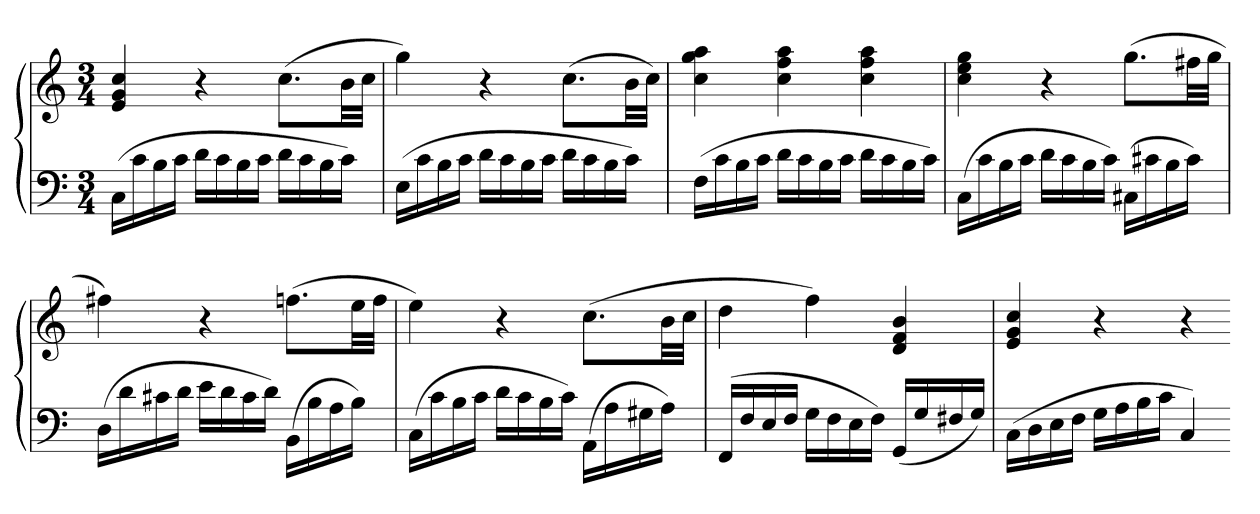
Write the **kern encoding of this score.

**kern	**kern
*part1	*part1
*staff2	*staff1
*M3/4	*M3/4
=	=
(16CLL	4e 4g 4cc
16c	.
16B	.
16cJJ	.
16dLL	4r
16c	.
16B	.
16cJJ	.
16dLL	(8.ccL
16c	.
16B	.
16cJJ)	32bLL
.	32ccJJJ
=	=
(16ELL	4gg)
16c	.
16B	.
16cJJ	.
16dLL	4r
16c	.
16B	.
16cJJ	.
16dLL	(8.ccL
16c	.
16B	.
16cJJ)	32bLL
.	32ccJJJ)
=	=
(16FLL	4cc 4gg 4aa
16c	.
16B	.
16cJJ	.
16dLL	4cc 4ff 4aa
16c	.
16B	.
16cJJ	.
16dLL	4cc 4ff 4aa
16c	.
16B	.
16cJJ)	.
=	=
(16CLL	4cc 4ee 4gg
16c	.
16B	.
16cJJ	.
16dLL	4r
16c	.
16B	.
16cJJ)	.
(16C#XLL	(8.ggL
16c#X	.
16B	.
16c#JJ)	32ff#XLL
.	32ggJJJ
=	=
(16DLL	4ff#X)
16d	.
16c#X	.
16dJJ	.
16eLL	4r
16d	.
16c#	.
16dJJ)	.
(16BBLL	(8.ffnL
16B	.
16A	.
16BJJ)	32eeLL
.	32ffJJJ
=	=
(16CLL	4ee)
16c	.
16B	.
16cJJ	.
16dLL	4r
16c	.
16B	.
16cJJ)	.
(16AALL	(8.ccL
16A	.
16G#X	.
16AJJ)	32bLL
.	32ccJJJ
=	=
(16FFLL	4dd
16F	.
16E	.
16FJJ	.
16GLL	4ff)
16F	.
16E	.
16FJJ)	.
(16GGLL	4d 4f 4b
16G	.
16F#X	.
16GJJ)	.
=	=
(16CLL	4e 4g 4cc
16D	.
16E	.
16FJJ	.
16GLL	4r
16A	.
16B	.
16cJJ	.
4C)	4r
=-	=-
*-	*-
